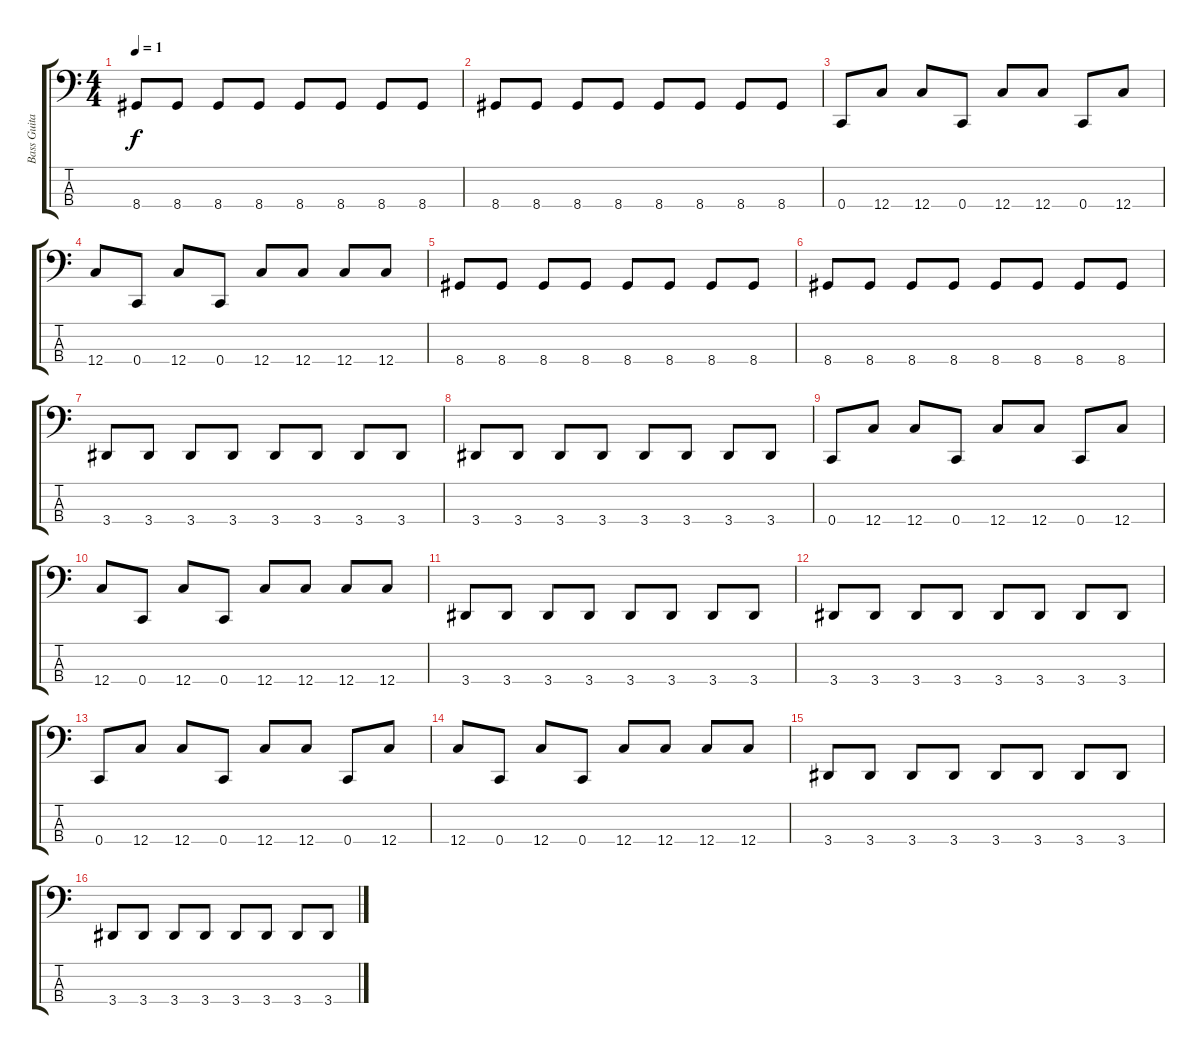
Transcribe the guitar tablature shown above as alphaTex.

\track ("Bass Guitar" "Bass Guita") {instrument electricbassfinger}
\staff {score tabs}
\tuning (F2 C2 G1 C1) {hide}
\ts (4 4)
\tempo 1
\clef f4
\ks c
8.4.8{dy f} 8.4.8 8.4.8 8.4.8 8.4.8 8.4.8 8.4.8 8.4.8 |
8.4.8 8.4.8 8.4.8 8.4.8 8.4.8 8.4.8 8.4.8 8.4.8 |
0.4.8 12.4.8 12.4.8 0.4.8 12.4.8 12.4.8 0.4.8 12.4.8 |
12.4.8 0.4.8 12.4.8 0.4.8 12.4.8 12.4.8 12.4.8 12.4.8 |
8.4.8 8.4.8 8.4.8 8.4.8 8.4.8 8.4.8 8.4.8 8.4.8 |
8.4.8 8.4.8 8.4.8 8.4.8 8.4.8 8.4.8 8.4.8 8.4.8 |
3.4.8 3.4.8 3.4.8 3.4.8 3.4.8 3.4.8 3.4.8 3.4.8 |
3.4.8 3.4.8 3.4.8 3.4.8 3.4.8 3.4.8 3.4.8 3.4.8 |
0.4.8 12.4.8 12.4.8 0.4.8 12.4.8 12.4.8 0.4.8 12.4.8 |
12.4.8 0.4.8 12.4.8 0.4.8 12.4.8 12.4.8 12.4.8 12.4.8 |
3.4.8 3.4.8 3.4.8 3.4.8 3.4.8 3.4.8 3.4.8 3.4.8 |
3.4.8 3.4.8 3.4.8 3.4.8 3.4.8 3.4.8 3.4.8 3.4.8 |
0.4.8 12.4.8 12.4.8 0.4.8 12.4.8 12.4.8 0.4.8 12.4.8 |
12.4.8 0.4.8 12.4.8 0.4.8 12.4.8 12.4.8 12.4.8 12.4.8 |
3.4.8 3.4.8 3.4.8 3.4.8 3.4.8 3.4.8 3.4.8 3.4.8 |
3.4.8 3.4.8 3.4.8 3.4.8 3.4.8 3.4.8 3.4.8 3.4.8
